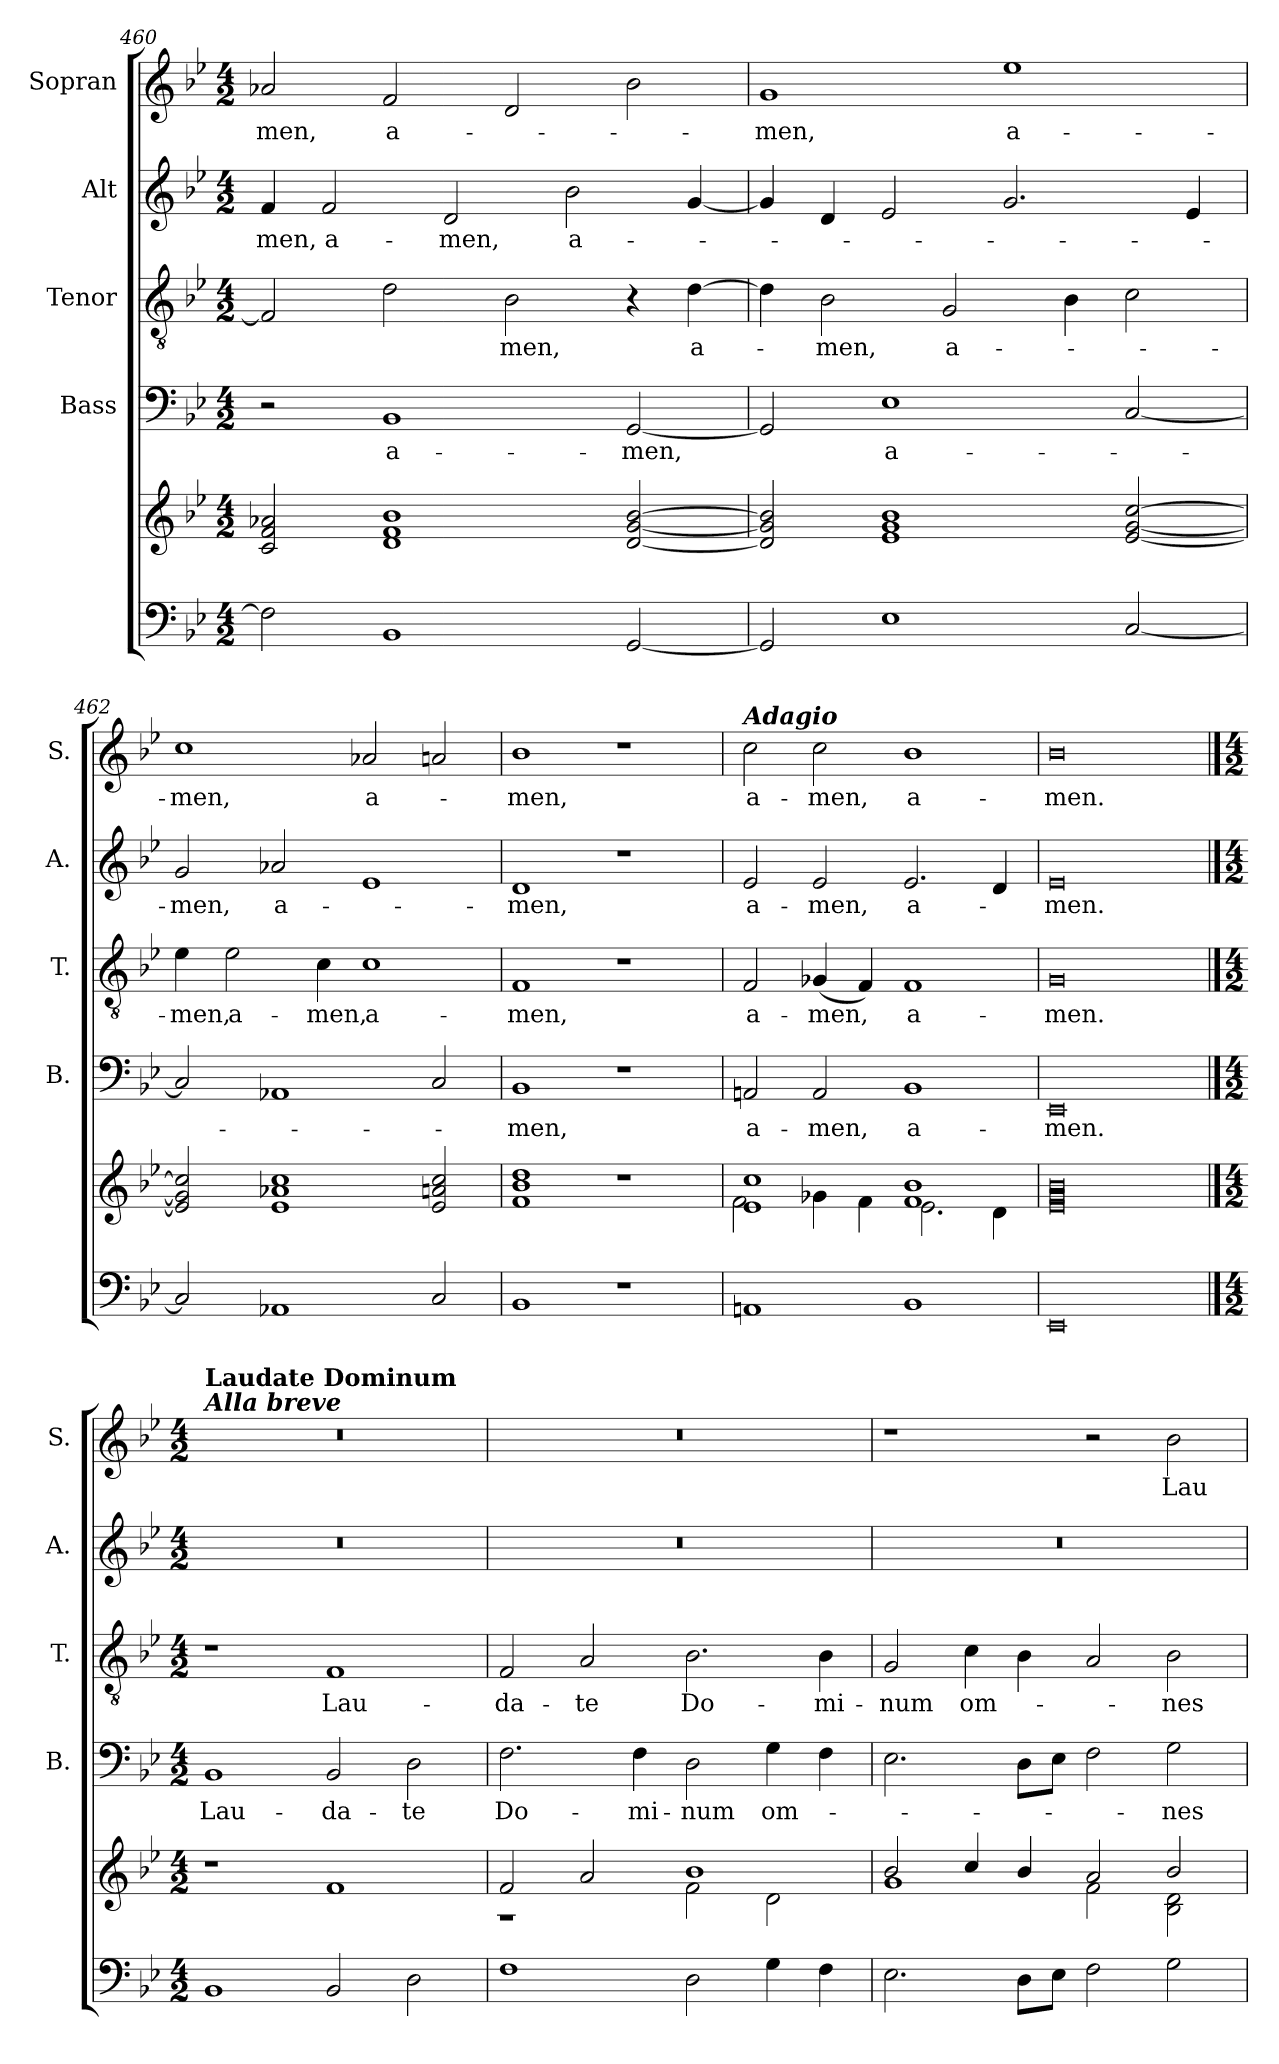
**kern	**kern	**kern	**text	**kern	**text	**kern	**text	**kern	**text
*part5	*part5	*part4	*part4	*part3	*part3	*part2	*part2	*part1	*part1
*staff6	*staff5	*staff4	*staff4	*staff3	*staff3	*staff2	*staff2	*staff1	*staff1
*	*	*I"Bass	*	*I"Tenor	*	*I"Alt	*	*I"Sopran	*
*	*	*I'B.	*	*I'T.	*	*I'A.	*	*I'S.	*
!!LO:LB:g=z
*clefF4	*clefG2	*clefF4	*	*clefGv2	*	*clefG2	*	*clefG2	*
*k[b-e-]	*k[b-e-]	*k[b-e-]	*	*k[b-e-]	*	*k[b-e-]	*	*k[b-e-]	*
*B-:	*B-:	*B-:	*	*B-:	*	*B-:	*	*B-:	*
*M4/2	*M4/2	*M4/2	*	*M4/2	*	*M4/2	*	*M4/2	*
=460	=460	=460	=460	=460	=460	=460	=460	=460	=460
!	!	!	!	!	!	!	!LO:LY:b	!	!LO:LY:b
2F\]	2c/ 2f/ 2a-X/	2r	.	2F/]	.	4f/	-men,	2a-X/	-men,
!	!	!	!	!	!	!	!LO:LY:b	!	!
.	.	.	.	.	.	2f/	a-	.	.
!	!	!	!LO:LY:b	!	!	!	!	!	!LO:LY:b
1BB-	1d 1f 1b-	1BB-	a-	2d\	.	.	.	2f/	a-
!	!	!	!	!	!	!	!LO:LY:b	!	!
.	.	.	.	.	.	2d/	-men,	.	.
!	!	!	!	!	!LO:LY:b	!	!	!	!
.	.	.	.	2B-\	-men,	.	.	2d/	.
!	!	!	!	!	!	!	!LO:LY:b	!	!
.	.	.	.	.	.	2b-\	a-	.	.
!	!	!	!LO:LY:b	!	!	!	!	!	!
[2GG/	[2d/ [2g/ [2b-/	[2GG/	-men,	4r	.	.	.	2b-\	.
!	!	!	!	!	!LO:LY:b	!	!	!	!
.	.	.	.	[4d\	a-	[4g/	.	.	.
=461	=461	=461	=461	=461	=461	=461	=461	=461	=461
!	!	!	!	!	!	!	!	!	!LO:LY:b
2GG/]	2d/] 2g/] 2b-/]	2GG/]	.	4d\]	.	4g/]	.	1g	-men,
!	!	!	!	!	!LO:LY:b	!	!	!	!
.	.	.	.	2B-\	-men,	4d/	.	.	.
!	!	!	!LO:LY:b	!	!	!	!	!	!
1E-	1e- 1g 1b-	1E-	a-	.	.	2e-/	.	.	.
!	!	!	!	!	!LO:LY:b	!	!	!	!
.	.	.	.	2G/	a-	.	.	.	.
!	!	!	!	!	!	!	!	!	!LO:LY:b
.	.	.	.	.	.	2.g/	.	1ee-	a-
.	.	.	.	4B-\	.	.	.	.	.
[2C/	[2e-/ [2g/ [2cc/	[2C/	.	2c\	.	.	.	.	.
.	.	.	.	.	.	4e-/	.	.	.
=462	=462	=462	=462	=462	=462	=462	=462	=462	=462
!	!	!	!	!	!LO:LY:b	!	!LO:LY:b	!	!LO:LY:b
2C/]	2e-/] 2g/] 2cc/]	2C/]	.	4e-\	-men,	2g/	-men,	1cc	-men,
!	!	!	!	!	!LO:LY:b	!	!	!	!
.	.	.	.	2e-\	a-	.	.	.	.
!	!	!	!	!	!	!	!LO:LY:b	!	!
1AA-X	1e- 1a-X 1cc	1AA-X	.	.	.	2a-X/	a-	.	.
!	!	!	!	!	!LO:LY:b	!	!	!	!
.	.	.	.	4c\	-men,	.	.	.	.
!	!	!	!	!	!LO:LY:b	!	!	!	!LO:LY:b
.	.	.	.	1c	a-	1e-	.	2a-X/	a-
2C/	2e-/ 2an/ 2cc/	2C/	.	.	.	.	.	2an/	.
=463	=463	=463	=463	=463	=463	=463	=463	=463	=463
!	!	!	!LO:LY:b	!	!LO:LY:b	!	!LO:LY:b	!	!LO:LY:b
1BB-	1f 1b- 1dd	1BB-	-men,	1F	-men,	1d	-men,	1b-	-men,
1r	1r	1r	.	1r	.	1r	.	1r	.
=464	=464	=464	=464	=464	=464	=464	=464	=464	=464
*	*^	*	*	*	*	*	*	*	*
!	!	!	!	!	!	!	!	!	!LO:TX:a:Bi:t=Adagio	!
!	!	!	!	!LO:LY:b	!	!LO:LY:b	!	!LO:LY:b	!	!LO:LY:b
1AAn	1e- 1cc	2f\	2AAn/	a-	2F/	a-	2e-/	a-	2cc\	a-
!	!	!	!	!LO:LY:b	!	!LO:LY:b	!	!LO:LY:b	!	!LO:LY:b
.	.	4g-X\	2AA/	-men,	(<4G-X/	-men,	2e-/	-men,	2cc\	-men,
.	.	4f\	.	.	4F/)	.	.	.	.	.
!	!	!	!	!LO:LY:b	!	!LO:LY:b	!	!LO:LY:b	!	!LO:LY:b
1BB-	1f 1b-	2.e-\	1BB-	a-	1F	a-	2.e-/	a-	1b-	a-
.	.	4d\	.	.	.	.	4d/	.	.	.
=465	=465	=465	=465	=465	=465	=465	=465	=465	=465	=465
!	!	!	!	!LO:LY:b	!	!LO:LY:b	!	!LO:LY:b	!	!LO:LY:b
*	*v	*v	*	*	*	*	*	*	*	*
0EE-	0e- 0g 0b-	0EE-	-men.	0G	-men.	0e-	-men.	0b-	-men.
!!LO:PB:g=z
==466	==466	==466	==466	==466	==466	==466	==466	==466	==466
*M4/2	*M4/2	*M4/2	*	*M4/2	*	*M4/2	*	*M4/2	*
!	!	!	!	!	!	!	!	!LO:TX:a:Bi:t=Alla breve	!
!	!	!	!	!	!	!	!	!LO:TX:a:B:t=Laudate Dominum	!
!	!	!	!LO:LY:b	!	!	!	!	!	!
1BB-	1r	1BB-	Lau-	1r	.	0r	.	0r	.
!	!	!	!LO:LY:b	!	!LO:LY:b	!	!	!	!
2BB-/	1f	2BB-/	-da-	1F	Lau-	.	.	.	.
!	!	!	!LO:LY:b	!	!	!	!	!	!
2D\	.	2D\	-te	.	.	.	.	.	.
=467	=467	=467	=467	=467	=467	=467	=467	=467	=467
*	*^	*	*	*	*	*	*	*	*
!	!	!	!	!LO:LY:b	!	!LO:LY:b	!	!	!	!
1F	2f/	1rB	2.F\	Do-	2F/	-da-	0r	.	0r	.
!	!	!	!	!	!	!LO:LY:b	!	!	!	!
.	2a/	.	.	.	2A/	-te	.	.	.	.
!	!	!	!	!LO:LY:b	!	!	!	!	!	!
.	.	.	4F\	-mi-	.	.	.	.	.	.
!	!	!	!	!LO:LY:b	!	!LO:LY:b	!	!	!	!
2D\	1b-	2f\	2D\	-num	2.B-\	Do-	.	.	.	.
!	!	!	!	!LO:LY:b	!	!	!	!	!	!
4G\	.	2d\	4G\	om-	.	.	.	.	.	.
!	!	!	!	!	!	!LO:LY:b	!	!	!	!
4F\	.	.	4F\	.	4B-\	-mi-	.	.	.	.
=468	=468	=468	=468	=468	=468	=468	=468	=468	=468	=468
!	!	!	!	!	!	!LO:LY:b	!	!	!	!
2.E-\	2b-/	1g	2.E-\	.	2G/	-num	0r	.	1r	.
!	!	!	!	!	!	!LO:LY:b	!	!	!	!
.	4cc/	.	.	.	4c\	om-	.	.	.	.
8D\L	4b-/	.	8D\L	.	4B-\	.	.	.	.	.
8E-\J	.	.	8E-\J	.	.	.	.	.	.	.
2F\	2a/	2f\	2F\	.	2A/	.	.	.	2r	.
!	!	!	!	!LO:LY:b	!	!LO:LY:b	!	!	!	!LO:LY:b
2G\	2b-/	2B-\ 2d\	2G\	-nes	2B-\	-nes	.	.	2b-\	Lau-
*	*v	*v	*	*	*	*	*	*	*	*
=	=	=	=	=	=	=	=	=	=
*-	*-	*-	*-	*-	*-	*-	*-	*-	*-
